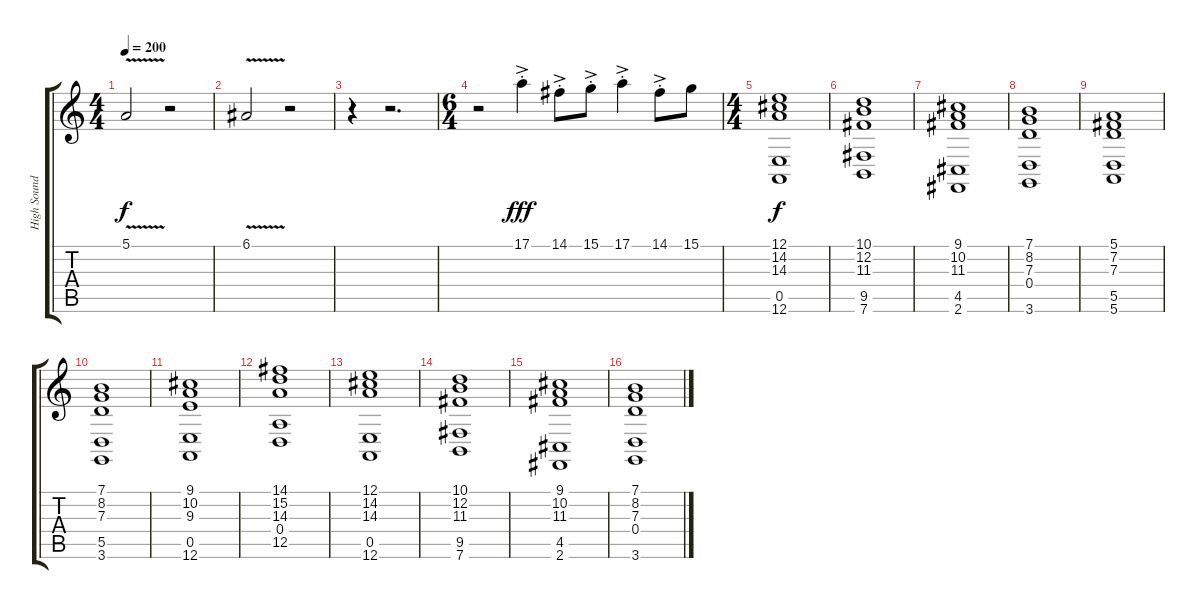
\track ("High Soundy Thing" "High Sound") {instrument synthstrings2}
\staff {score tabs}
\tuning (E4 B3 G3 D3 A2 E2) {hide}
\ts (4 4)
\tempo 200
\clef g2
\ks c
5.1{v}.2{dy f} r.2 |
6.1{v}.2 r.2 |
r.4 r.2{d} |
\ts (6 4)
r.2{volume 16} 17.1{ac st}.4{dy fff} 14.1{ac st}.8 15.1{ac st}.8 17.1{ac st}.4 14.1{ac st}.8 15.1.8 |
\ts (4 4)
(12.1 14.2 14.3 0.5 12.6).1{dy f} |
(10.1 12.2 11.3 9.5 7.6).1 |
(9.1 10.2 11.3 4.5 2.6).1 |
(7.1 8.2 7.3 0.4 3.6).1 |
(5.1 7.2 7.3 5.5 5.6).1 |
(7.1 8.2 7.3 5.5 3.6).1 |
(9.1 10.2 9.3 0.5 12.6).1 |
(14.1 15.2 14.3 0.4 12.5).1 |
(12.1 14.2 14.3 0.5 12.6).1 |
(10.1 12.2 11.3 9.5 7.6).1 |
(9.1 10.2 11.3 4.5 2.6).1 |
(7.1 8.2 7.3 0.4 3.6).1
